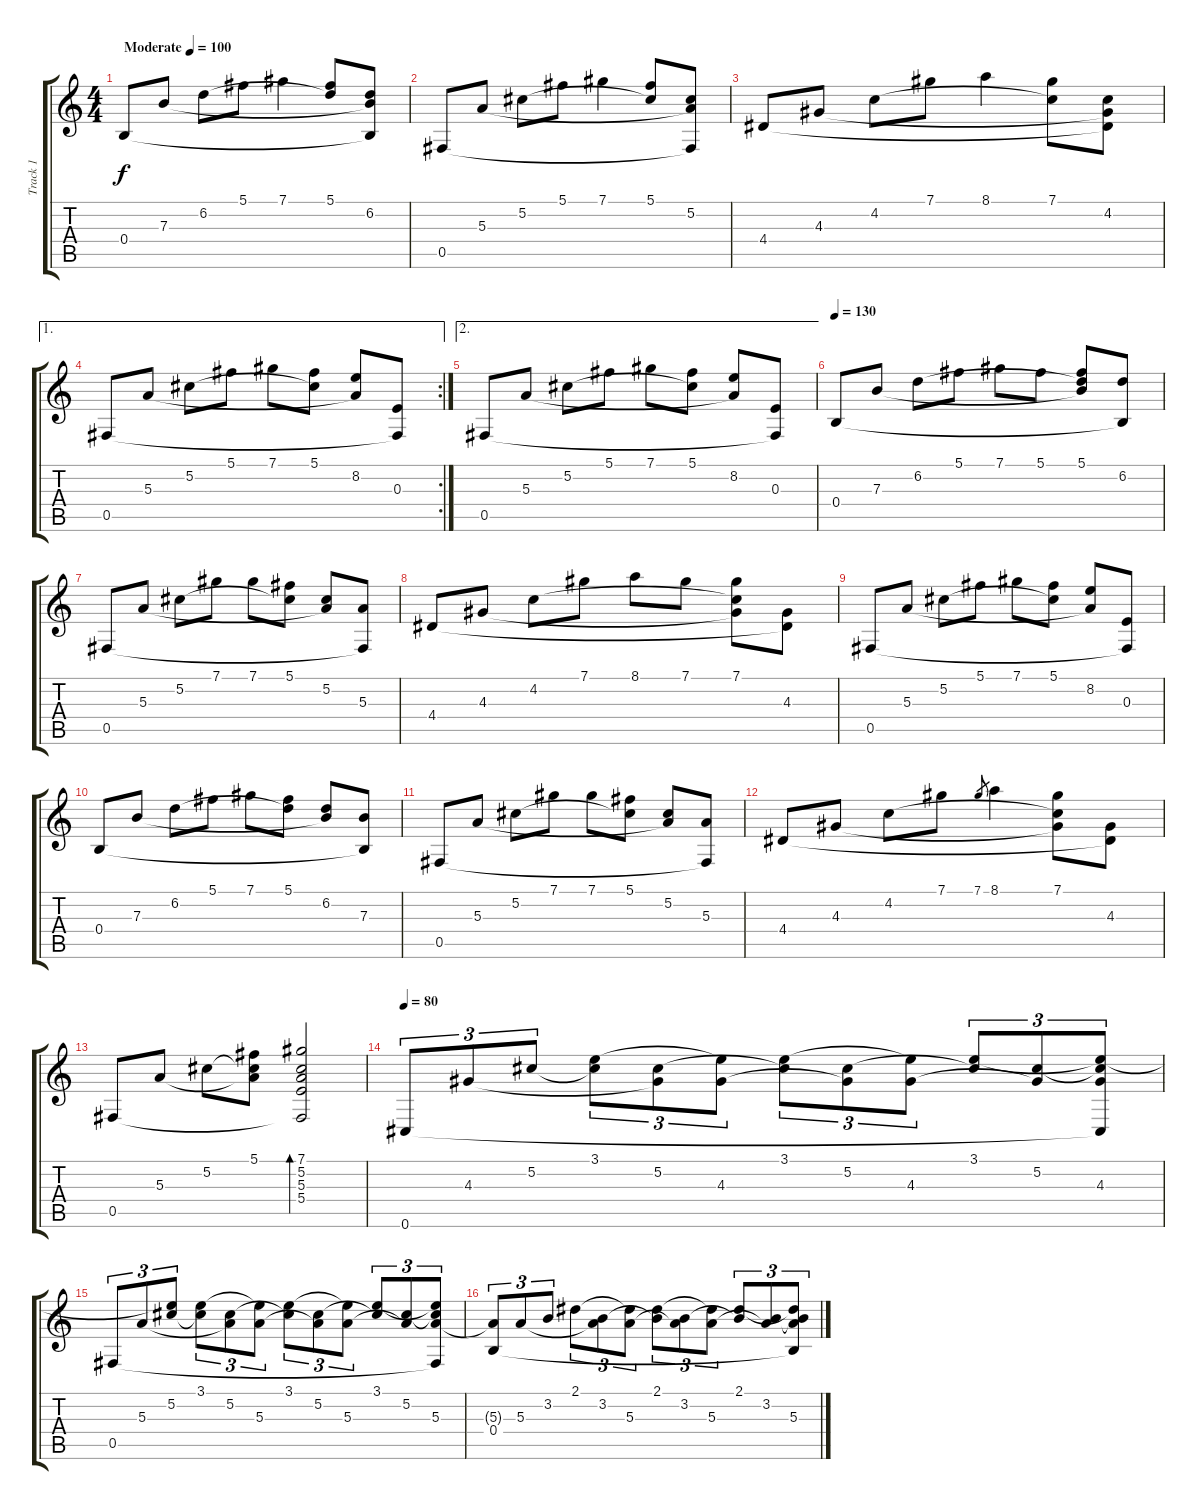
\track ("Track 1" "Track 1") {instrument acousticguitarsteel}
\staff {score tabs}
\tuning (Db4 Ab3 E3 B2 Gb2 Db2) {hide}
\ts (4 4)
\tempo (100 "Moderate")
\clef g2
\ks c
0.4.8{dy f instrument acousticguitarsteel} 7.3.8 6.2.8 5.1.8 7.1.4 (5.1 6.2{t}).8 (6.2 7.3{t} 0.4{t}).8 |
0.5.8 5.3.8 5.2.8 5.1.8 7.1.4 (5.1 5.2{t}).8 (5.2 5.3{t} 0.5{t}).8 |
4.4.8 4.3.8 4.2.8 7.1.8 8.1.4 (7.1 4.2{t}).8 (4.2 4.3{t} 4.4{t}).8 |
\ae 1
\rc 2
0.5.8 5.3.8 5.2.8 5.1.8 7.1.8 (5.1 5.2{t}).8 (8.2 5.3{t}).8 (0.3 0.5{t}).8 |
\ae 2
0.5.8 5.3.8 5.2.8 5.1.8 7.1.8 (5.1 5.2{t}).8 (8.2 5.3{t}).8 (0.3 0.5{t}).8 |
\tempo 130
0.4.8 7.3.8 6.2.8 5.1.8 7.1.8 5.1.8 (5.1 6.2{t} 7.3{t}).8 (6.2 0.4{t}).8 |
0.5.8 5.3.8 5.2.8 7.1.8 7.1.8 (5.1 5.2{t}).8 (5.2 5.3{t}).8 (5.3 0.5{t}).8 |
4.4.8 4.3.8 4.2.8 7.1.8 8.1.8 7.1.8 (7.1 4.2{t} 4.3{t}).8 (4.3 4.4{t}).8 |
0.5.8 5.3.8 5.2.8 5.1.8 7.1.8 (5.1 5.2{t}).8 (8.2 5.3{t}).8 (0.3 0.5{t}).8 |
0.4.8 7.3.8 6.2.8 5.1.8 7.1.8 (5.1 6.2{t}).8 (6.2 7.3{t}).8 (7.3 0.4{t}).8 |
0.5.8 5.3.8 5.2.8 7.1.8 7.1.8 (5.1 5.2{t}).8 (5.2 5.3{t}).8 (5.3 0.5{t}).8 |
4.4.8 4.3.8 4.2.8 7.1.8 7.1.8{gr} 8.1.4 (7.1 4.2{t} 4.3{t}).8 (4.3 4.4{t}).8 |
0.5.8 5.3.8 5.2.8 (5.1 5.2{t} 5.3{t}).8 (7.1 5.2 5.3 5.4 0.5{t}).2{bd 480} |
\tempo 80
0.6.8{tu (3 2)} 4.3.8{tu (3 2)} 5.2.8{tu (3 2)} (3.1 5.2{t}).8{tu (3 2)} (5.2 4.3{t}).8{tu (3 2)} (3.1{t} 4.3).8{tu (3 2)} (3.1 5.2{t}).8{tu (3 2)} (5.2 4.3{t}).8{tu (3 2)} (3.1{t} 4.3).8{tu (3 2)} (3.1 5.2{t}).8{tu (3 2)} (5.2 4.3{t}).8{tu (3 2)} (3.1{t} 5.2{t} 4.3 0.6{t}).8{tu (3 2)} |
0.5.8{tu (3 2)} 5.3.8{tu (3 2)} (3.1{t} 5.2).8{tu (3 2)} (3.1 5.2{t}).8{tu (3 2)} (5.2 5.3{t}).8{tu (3 2)} (3.1{t} 5.3).8{tu (3 2)} (3.1 5.2{t}).8{tu (3 2)} (5.2 5.3{t}).8{tu (3 2)} (3.1{t} 5.3).8{tu (3 2)} (3.1 5.2{t}).8{tu (3 2)} (5.2 5.3{t}).8{tu (3 2)} (3.1{t} 5.2{t} 5.3 0.5{t}).8{tu (3 2)} |
(5.3{t} 0.4).8{tu (3 2)} 5.3.8{tu (3 2)} 3.2.8{tu (3 2)} 2.1.8{tu (3 2)} (3.2 5.3{t}).8{tu (3 2)} (2.1{t} 5.3).8{tu (3 2)} (2.1 3.2{t}).8{tu (3 2)} (3.2 5.3{t}).8{tu (3 2)} (2.1{t} 5.3).8{tu (3 2)} (2.1 3.2{t}).8{tu (3 2)} (3.2 5.3{t}).8{tu (3 2)} (2.1{t} 3.2{t} 5.3 0.4{t}).8{tu (3 2)}
